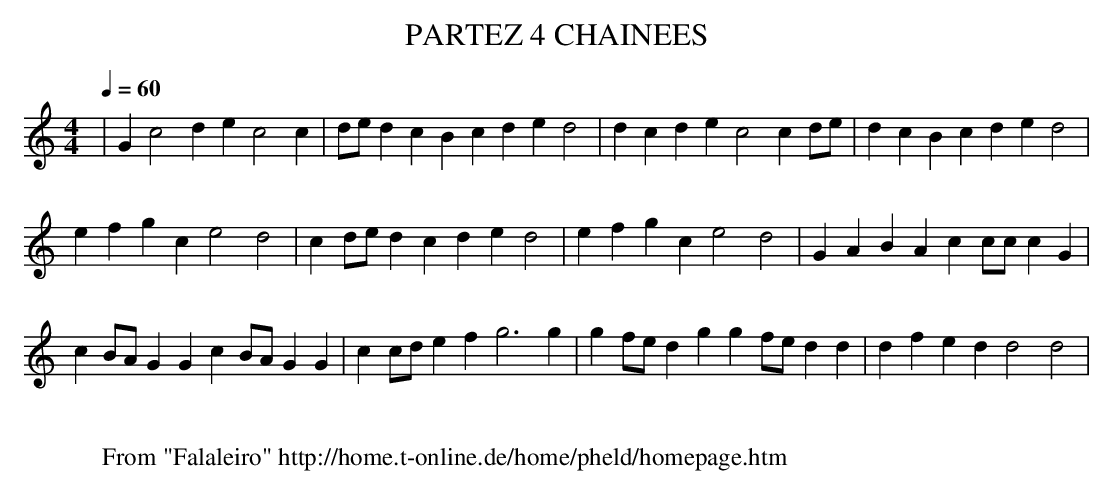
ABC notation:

X:1
T:PARTEZ 4 CHAINEES
M:4/4
L:1/4
Q:1/4=60
K:C
|Gc2d ec2c|d/2e/2dcB cded2|dcde c2cd/2e/2|dcBc ded2|
efgc e2d2|cd/2e/2dc ded2|efgc e2d2|GABA cc/2c/2cG|
cB/2A/2GG cB/2A/2GG|cc/2d/2ef g3g|gf/2e/2dg gf/2e/2dd|dfed d2d2|
W:
W: From "Falaleiro" http://home.t-online.de/home/pheld/homepage.htm
